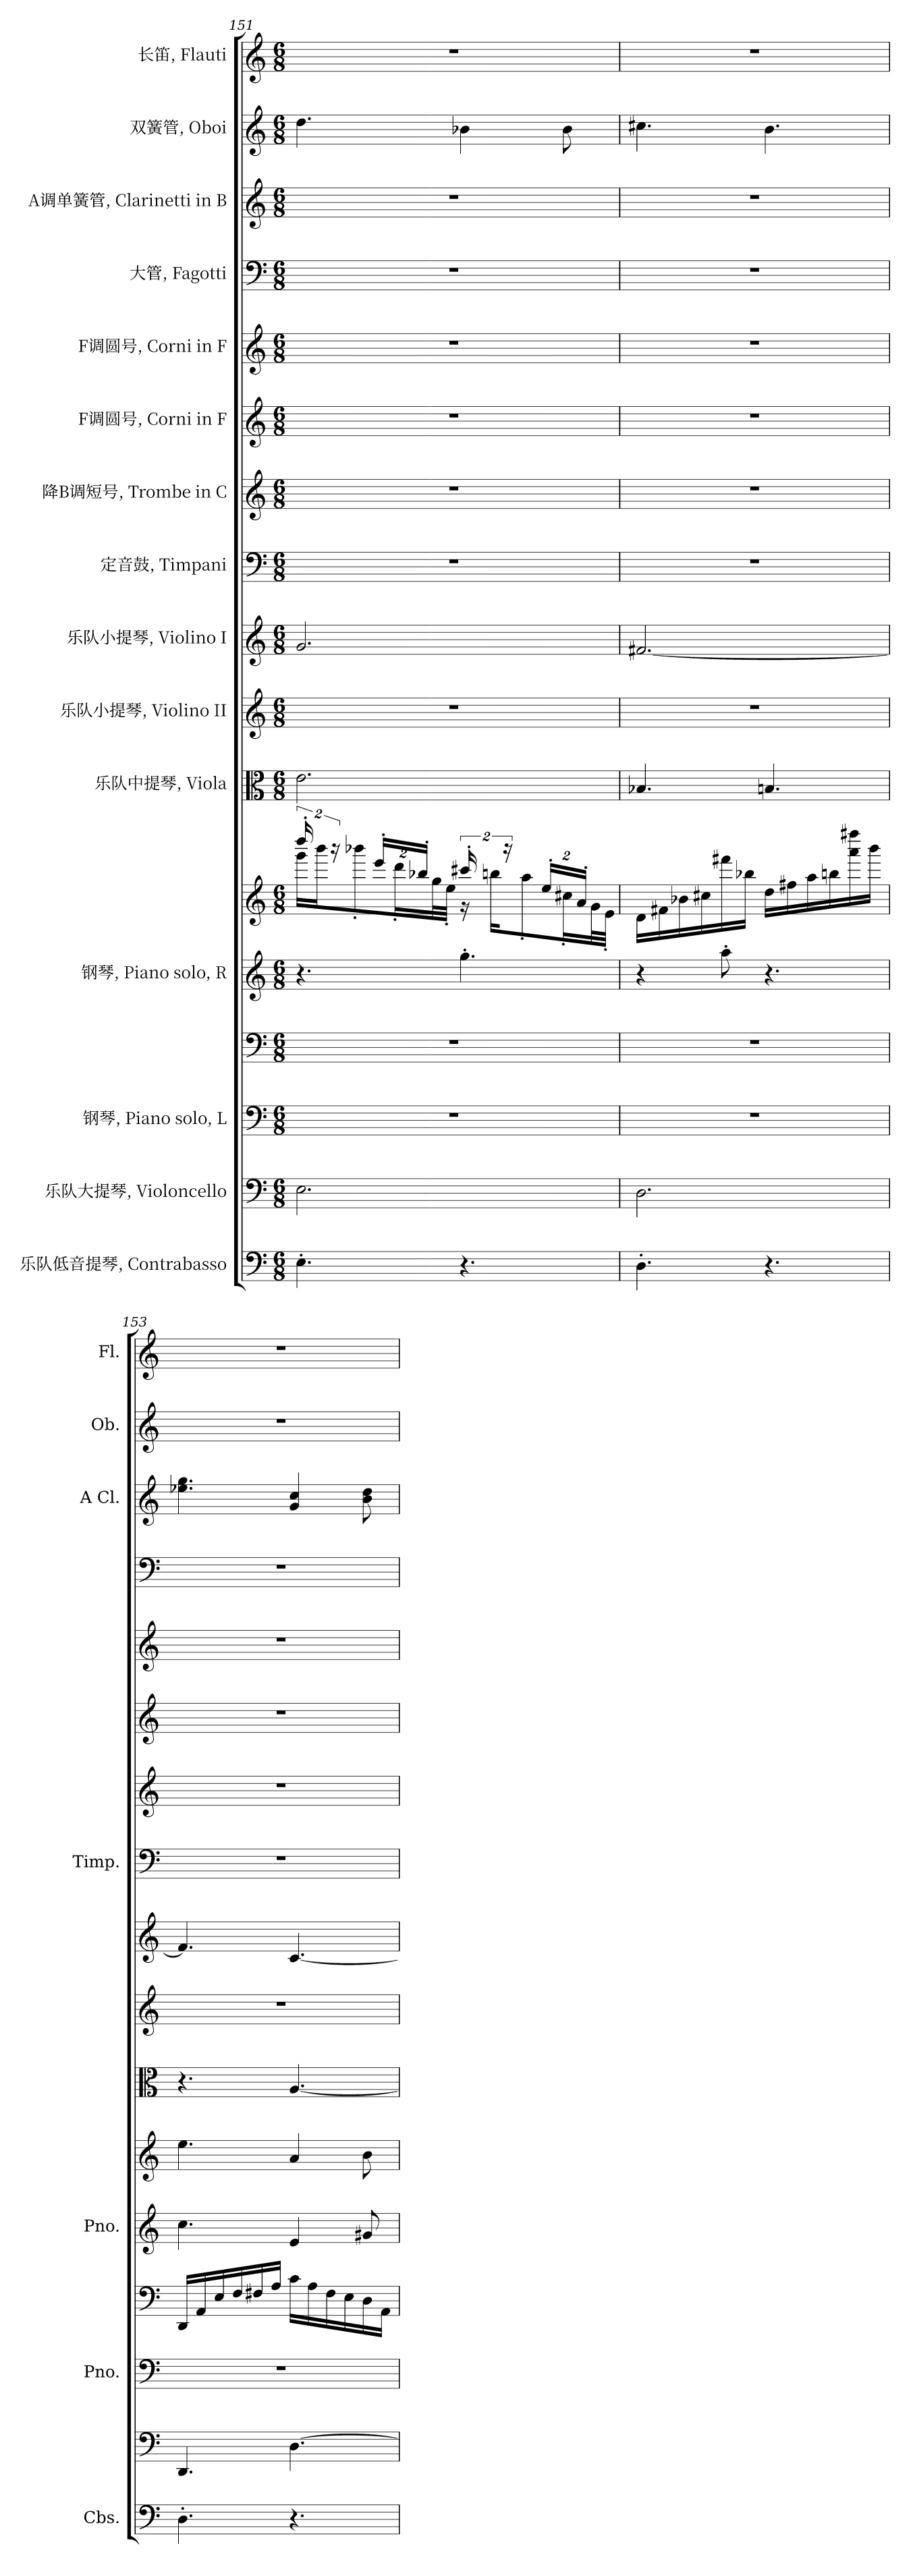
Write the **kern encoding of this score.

**kern	**kern	**kern	**kern	**kern	**kern	**kern	**kern	**kern	**kern	**kern	**kern	**kern	**kern	**kern	**kern	**kern
*part15	*part14	*part13	*part13	*part12	*part12	*part11	*part10	*part9	*part8	*part7	*part6	*part5	*part4	*part3	*part2	*part1
*staff17	*staff16	*staff15	*staff14	*staff13	*staff12	*staff11	*staff10	*staff9	*staff8	*staff7	*staff6	*staff5	*staff4	*staff3	*staff2	*staff1
*I"乐队低音提琴, Contrabasso	*I"乐队大提琴, Violoncello	*I"钢琴, Piano solo, L	*	*I"钢琴, Piano solo, R	*	*I"乐队中提琴, Viola	*I"乐队小提琴, Violino II	*I"乐队小提琴, Violino I	*I"定音鼓, Timpani	*I"降B调短号, Trombe in C	*I"F调圆号, Corni in F	*I"F调圆号, Corni in F	*I"大管, Fagotti	*I"A调单簧管, Clarinetti in B	*I"双簧管, Oboi	*I"长笛, Flauti
*I'Cbs.	*	*I'Pno.	*	*I'Pno.	*	*	*	*	*I'Timp.	*	*	*	*	*I'A Cl.	*I'Ob.	*I'Fl.
!!LO:PB:g=z
*clefF4	*clefF4	*clefF4	*clefF4	*clefG2	*clefG2	*clefC3	*clefG2	*clefG2	*clefF4	*clefG2	*clefG2	*clefG2	*clefF4	*clefG2	*clefG2	*clefG2
*ITrd7c12	*	*	*	*	*	*	*	*	*	*ITrd1c2	*ITrd4c7	*ITrd4c7	*	*ITrd2c3	*	*
*k[]	*k[]	*k[]	*k[]	*k[]	*k[]	*k[]	*k[]	*k[]	*k[]	*k[b-e-]	*k[b-]	*k[b-]	*k[]	*k[f#c#g#]	*k[]	*k[]
*M6/8	*M6/8	*M6/8	*M6/8	*M6/8	*M6/8	*M6/8	*M6/8	*M6/8	*M6/8	*M6/8	*M6/8	*M6/8	*M6/8	*M6/8	*M6/8	*M6/8
*MM136	*MM136	*MM136	*MM136	*MM136	*MM136	*MM136	*MM136	*MM136	*MM136	*MM136	*MM136	*MM136	*MM136	*MM136	*MM136	*MM136
=151	=151	=151	=151	=151	=151	=151	=151	=151	=151	=151	=151	=151	=151	=151	=151	=151
*	*	*	*	*	*^	*	*	*	*	*	*	*	*	*	*	*
4.EE'\	2.E\	2.r	2.r	4.r	32%3dddd'/	16ggg\LL	2.e\	2.r	2.g/	2.r	2.r	2.r	2.r	2.r	2.r	4.dd\	2.r
.	.	.	.	.	.	16bbb\J	.	.	.	.	.	.	.	.	.	.	.
.	.	.	.	.	32%3r	.	.	.	.	.	.	.	.	.	.	.	.
.	.	.	.	.	.	8bbb-X'\	.	.	.	.	.	.	.	.	.	.	.
.	.	.	.	.	32%3eee'/L	.	.	.	.	.	.	.	.	.	.	.	.
.	.	.	.	.	.	16ddd'\L	.	.	.	.	.	.	.	.	.	.	.
.	.	.	.	.	32%3bb-X'/J	.	.	.	.	.	.	.	.	.	.	.	.
.	.	.	.	.	.	32gg\L	.	.	.	.	.	.	.	.	.	.	.
.	.	.	.	.	.	32ee'\JJJ	.	.	.	.	.	.	.	.	.	.	.
4.r	.	.	.	4.gg'\	32%3ccc#X'/	16r	.	.	.	.	.	.	.	.	.	4b-X\	.
.	.	.	.	.	.	16bbn\KL	.	.	.	.	.	.	.	.	.	.	.
.	.	.	.	.	32%3r	.	.	.	.	.	.	.	.	.	.	.	.
.	.	.	.	.	.	8aa'\	.	.	.	.	.	.	.	.	.	.	.
.	.	.	.	.	32%3ee'/L	.	.	.	.	.	.	.	.	.	.	.	.
.	.	.	.	.	.	16cc#X'\L	.	.	.	.	.	.	.	.	.	8b-\	.
.	.	.	.	.	32%3a'/J	.	.	.	.	.	.	.	.	.	.	.	.
.	.	.	.	.	.	32g\L	.	.	.	.	.	.	.	.	.	.	.
.	.	.	.	.	.	32e'\JJJ	.	.	.	.	.	.	.	.	.	.	.
*	*	*	*	*	*v	*v	*	*	*	*	*	*	*	*	*	*	*
=152	=152	=152	=152	=152	=152	=152	=152	=152	=152	=152	=152	=152	=152	=152	=152	=152
*	*	*	*	*	*	*	*	*	*	*	*	*	*	*	*	*MM136
4.DD'\	2.D\	2.r	2.r	4r	16d\LL	4.B-X/	2.r	[2.f#X/	2.r	2.r	2.r	2.r	2.r	2.r	4.cc#X\	2.r
.	.	.	.	.	16f#X\	.	.	.	.	.	.	.	.	.	.	.
.	.	.	.	.	16b-X\	.	.	.	.	.	.	.	.	.	.	.
.	.	.	.	.	16cc#X\	.	.	.	.	.	.	.	.	.	.	.
.	.	.	.	8aa'\	16fff#X\	.	.	.	.	.	.	.	.	.	.	.
.	.	.	.	.	16bb-X\JJ	.	.	.	.	.	.	.	.	.	.	.
4.r	.	.	.	4.r	16dd\LL	4.Bn/	.	.	.	.	.	.	.	.	4.b\	.
.	.	.	.	.	16ff#X\	.	.	.	.	.	.	.	.	.	.	.
.	.	.	.	.	16aa\	.	.	.	.	.	.	.	.	.	.	.
.	.	.	.	.	16bbn\	.	.	.	.	.	.	.	.	.	.	.
.	.	.	.	.	16aaa\ 16ffff#X\	.	.	.	.	.	.	.	.	.	.	.
.	.	.	.	.	16bbb\JJ	.	.	.	.	.	.	.	.	.	.	.
!!LO:PB:g=z
=153	=153	=153	=153	=153	=153	=153	=153	=153	=153	=153	=153	=153	=153	=153	=153	=153
*	*	*	*	*	*	*	*	*	*	*	*	*	*	*	*	*MM120
4.DD'\	4.DD/	2.r	16DD/LL	4.cc\	4.ee\	4.r	2.r	4.f#/]	2.r	2.r	2.r	2.r	2.r	4.ccn\ 4.ee\	2.r	2.r
.	.	.	16AA/	.	.	.	.	.	.	.	.	.	.	.	.	.
.	.	.	16E/	.	.	.	.	.	.	.	.	.	.	.	.	.
.	.	.	16F/	.	.	.	.	.	.	.	.	.	.	.	.	.
.	.	.	16F#X/	.	.	.	.	.	.	.	.	.	.	.	.	.
.	.	.	16A/JJ	.	.	.	.	.	.	.	.	.	.	.	.	.
4.r	[4.D\	.	16c\LL	4e/	4a/	[4.A/	.	[4.c/	.	.	.	.	.	4e/ 4a/	.	.
.	.	.	16A\	.	.	.	.	.	.	.	.	.	.	.	.	.
.	.	.	16F#\	.	.	.	.	.	.	.	.	.	.	.	.	.
.	.	.	16E\	.	.	.	.	.	.	.	.	.	.	.	.	.
.	.	.	16D\	8g#X/	8b\	.	.	.	.	.	.	.	.	8g#\ 8b\	.	.
.	.	.	16AA\JJ	.	.	.	.	.	.	.	.	.	.	.	.	.
=	=	=	=	=	=	=	=	=	=	=	=	=	=	=	=	=
*-	*-	*-	*-	*-	*-	*-	*-	*-	*-	*-	*-	*-	*-	*-	*-	*-
